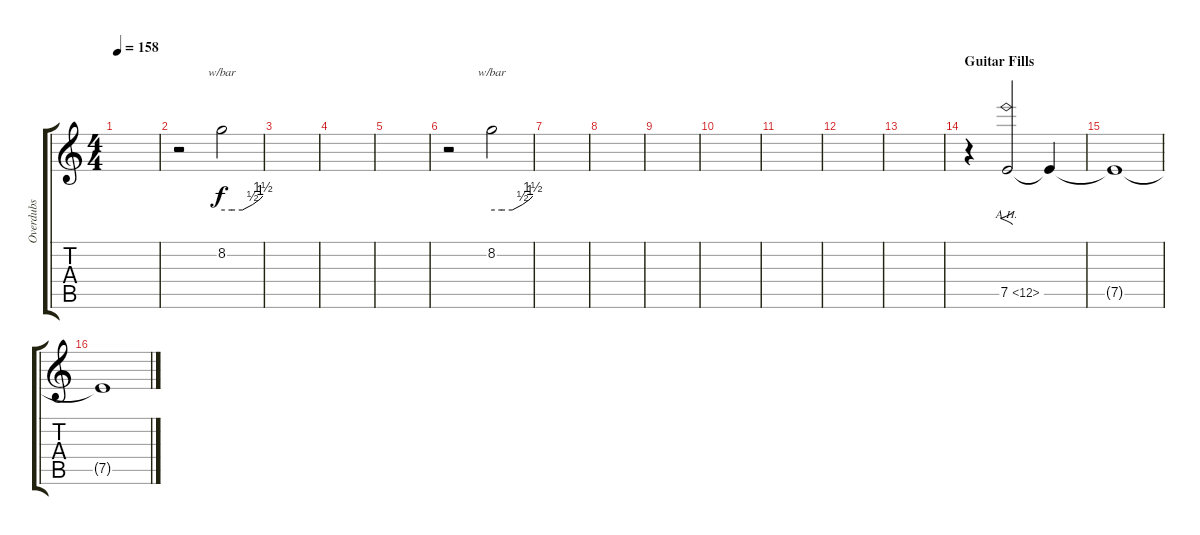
\track ("Overdubs" "Overdubs") {instrument distortionguitar}
\staff {score tabs}
\tuning (E4 B3 G3 D3 A2 E2) {hide}
\ts (4 4)
\tempo 158
\clef g2
\ks c
|
r.2{instrument reversecymbal} 8.2.2{tbe (custom default 0 0 15 0 30 0 45 2 56 4 60 6)} |
|
|
|
r.2{volume 14 instrument reversecymbal} 8.2.2{tbe (custom default 0 0 15 0 30 0 45 2 56 4 60 6)} |
|
|
|
|
|
|
|
\section ("" "Guitar Fills")
r.4{volume 10} 7.5{ah 5}.2{f} 7.5{t}.4 |
7.5{t}.1 |
7.5{t}.1
